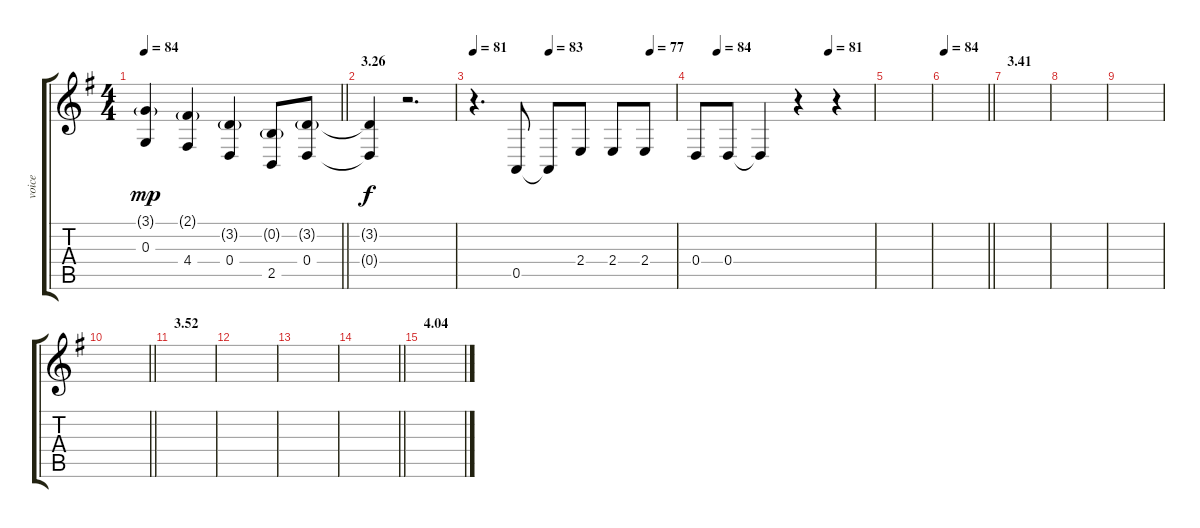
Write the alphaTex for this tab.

\track ("voice" "voice") {instrument clarinet}
\staff {score tabs}
\tuning (E4 B3 G3 D3 A2 E2) {hide}
\ts (4 4)
\tempo 84
\clef g2
\barLineRight lightlight
\ks g
(3.1{g} 0.3).4{dy mp} (2.1{g} 4.4).4 (3.2{g} 0.4).4 (0.2{g} 2.5).8 (3.2{g} 0.4).8 |
\section ("" "3.26")
(3.2{t} 0.4{t}).4{dy f} r.2{d} |
\tempo 81
\tempo (83 0.375)
\tempo (77 0.875)
r.4{d} 0.5.8 0.5{t}.8 2.4.8 2.4.8 2.4.8 |
\tempo (84 0.125)
\tempo (81 0.75)
0.4.8 0.4.8 0.4{t}.4 r.4 r.4 |
|
\tempo 84
\barLineRight lightlight
|
\section ("" "3.41")
|
|
|
\barLineRight lightlight
|
\section ("" "3.52")
|
|
|
\barLineRight lightlight
|
\section ("" "4.04")
